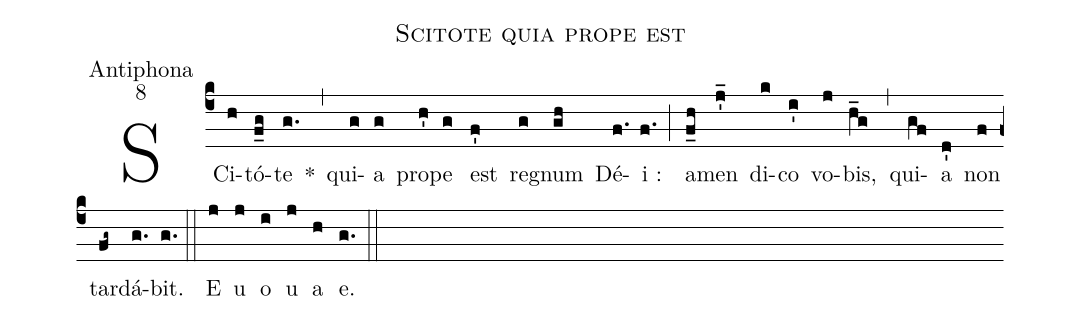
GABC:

name:Scitote quia prope est;
office-part:Antiphona;
mode:8;
%%
(c4) SCi(h)tó(f_g)te(g.) *(,) qui(g)a(g) pro(h')pe(g) est(f') re(g)gnum(gh) Dé(f.)i : (f.) (;) a(f_h)men(j_') di(k)co(i') vo(j)bis,(h_g) (,) qui(gf)a(d') non(f) tar(fg~)dá(g.)bit.(g.) (::) E(j) u(j) o(i) u(j) a(h) e.(g.) (::)
